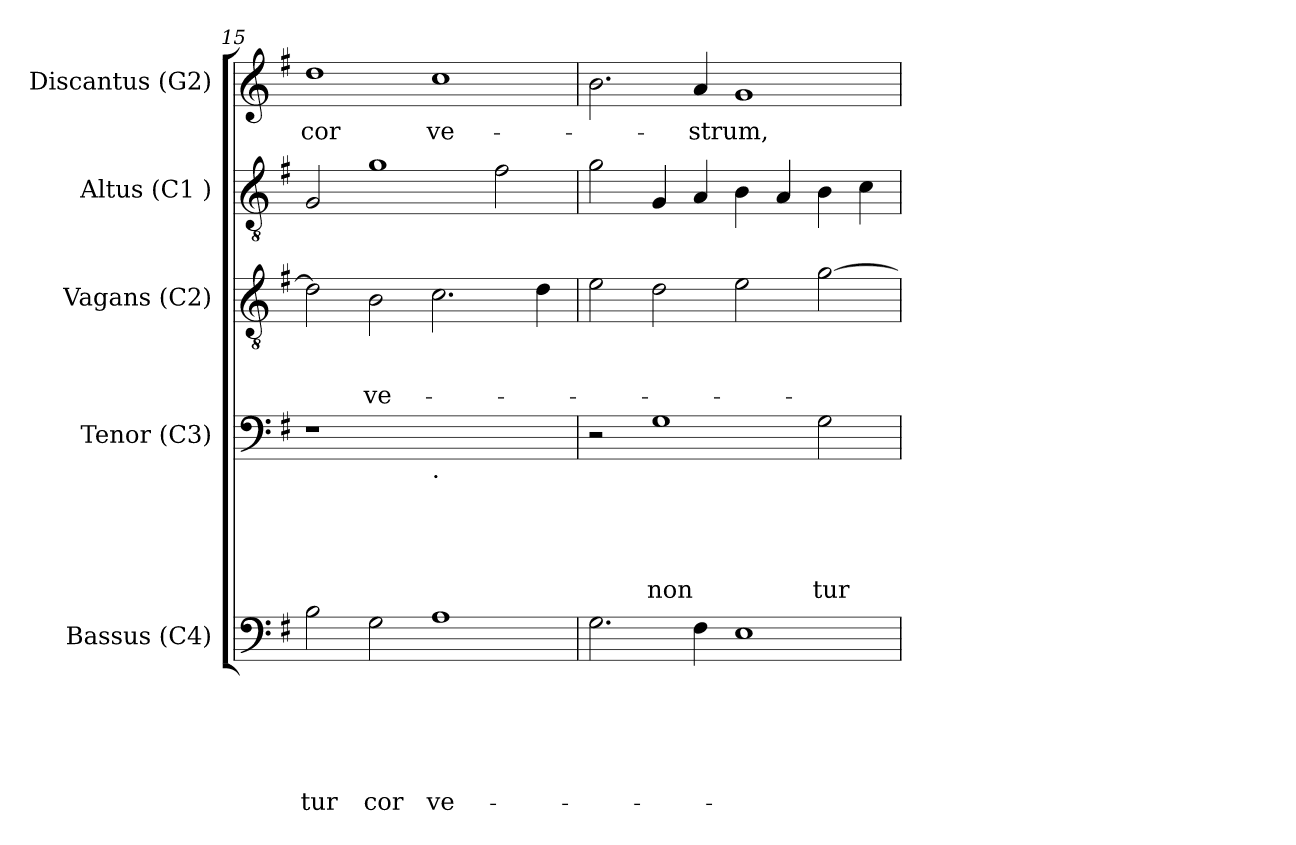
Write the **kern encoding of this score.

**kern	**text	**text	**text	**text	**text	**text	**kern	**text	**text	**text	**text	**text	**kern	**text	**text	**text	**kern	**kern	**text
*part5	*part5	*part5	*part5	*part5	*part5	*part5	*part4	*part4	*part4	*part4	*part4	*part4	*part3	*part3	*part3	*part3	*part2	*part1	*part1
*staff5	*staff5	*staff5	*staff5	*staff5	*staff5	*staff5	*staff4	*staff4	*staff4	*staff4	*staff4	*staff4	*staff3	*staff3	*staff3	*staff3	*staff2	*staff1	*staff1
*I"Bassus (C4)	*	*	*	*	*	*	*I"Tenor (C3)	*	*	*	*	*	*I"Vagans (C2)	*	*	*	*I"Altus (C1 )	*I"Discantus (G2)	*
*I'B.	*	*	*	*	*	*	*I'T.	*	*	*	*	*	*I'V.	*	*	*	*I'A.	*I'D.	*
*clefF4	*	*	*	*	*	*	*clefF4	*	*	*	*	*	*clefGv2	*	*	*	*clefGv2	*clefG2	*
*k[f#]	*	*	*	*	*	*	*k[f#]	*	*	*	*	*	*k[f#]	*	*	*	*k[f#]	*k[f#]	*
*G:	*	*	*	*	*	*	*G:	*	*	*	*	*	*G:	*	*	*	*G:	*G:	*
=15	=15	=15	=15	=15	=15	=15	=15	=15	=15	=15	=15	=15	=15	=15	=15	=15	=15	=15	=15
!	!	!	!	!	!	!LO:LY:b	!	!	!	!	!	!	!	!	!	!	!	!	!LO:LY:b
2B\	.	.	.	.	.	-tur	1r	.	.	.	.	.	2d\]	.	.	.	2G/	1dd	cor
!	!	!	!	!	!	!LO:LY:b	!	!	!	!	!	!	!	!	!	!LO:LY:b	!	!	!
2G\	.	.	.	.	.	cor	.	.	.	.	.	.	2B\	.	.	ve-	1g	.	.
!	!	!	!	!	!	!	!LO:TX:b:t=.	!	!	!	!	!	!	!	!	!	!	!	!
!	!	!	!	!	!	!LO:LY:b	!	!	!	!	!	!	!	!	!	!	!	!	!LO:LY:b
1A	.	.	.	.	.	ve-	1ryy	.	.	.	.	.	2.c\	.	.	.	.	1cc	ve-
.	.	.	.	.	.	.	.	.	.	.	.	.	.	.	.	.	2f#\	.	.
.	.	.	.	.	.	.	.	.	.	.	.	.	4d\	.	.	.	.	.	.
=16	=16	=16	=16	=16	=16	=16	=16	=16	=16	=16	=16	=16	=16	=16	=16	=16	=16	=16	=16
2.G\	.	.	.	.	.	.	2r	.	.	.	.	.	2e\	.	.	.	2g\	2.b\	.
!	!	!	!	!	!	!	!	!	!	!	!	!LO:LY:b	!	!	!	!	!	!	!
.	.	.	.	.	.	.	1G	.	.	.	.	non	2d\	.	.	.	4G/	.	.
!	!	!	!	!	!	!	!	!	!	!	!	!	!	!	!	!	!	!	!LO:LY:b
4F#\	.	.	.	.	.	.	.	.	.	.	.	.	.	.	.	.	4A/	4a/	-strum,
1E	.	.	.	.	.	.	.	.	.	.	.	.	2e\	.	.	.	4B\	1g	.
.	.	.	.	.	.	.	.	.	.	.	.	.	.	.	.	.	4A/	.	.
!	!	!	!	!	!	!	!	!	!	!	!	!LO:LY:b	!	!	!	!	!	!	!
.	.	.	.	.	.	.	2G\	.	.	.	.	tur-	[<2g\	.	.	.	4B\	.	.
.	.	.	.	.	.	.	.	.	.	.	.	.	.	.	.	.	4c\	.	.
=	=	=	=	=	=	=	=	=	=	=	=	=	=	=	=	=	=	=	=
*-	*-	*-	*-	*-	*-	*-	*-	*-	*-	*-	*-	*-	*-	*-	*-	*-	*-	*-	*-
